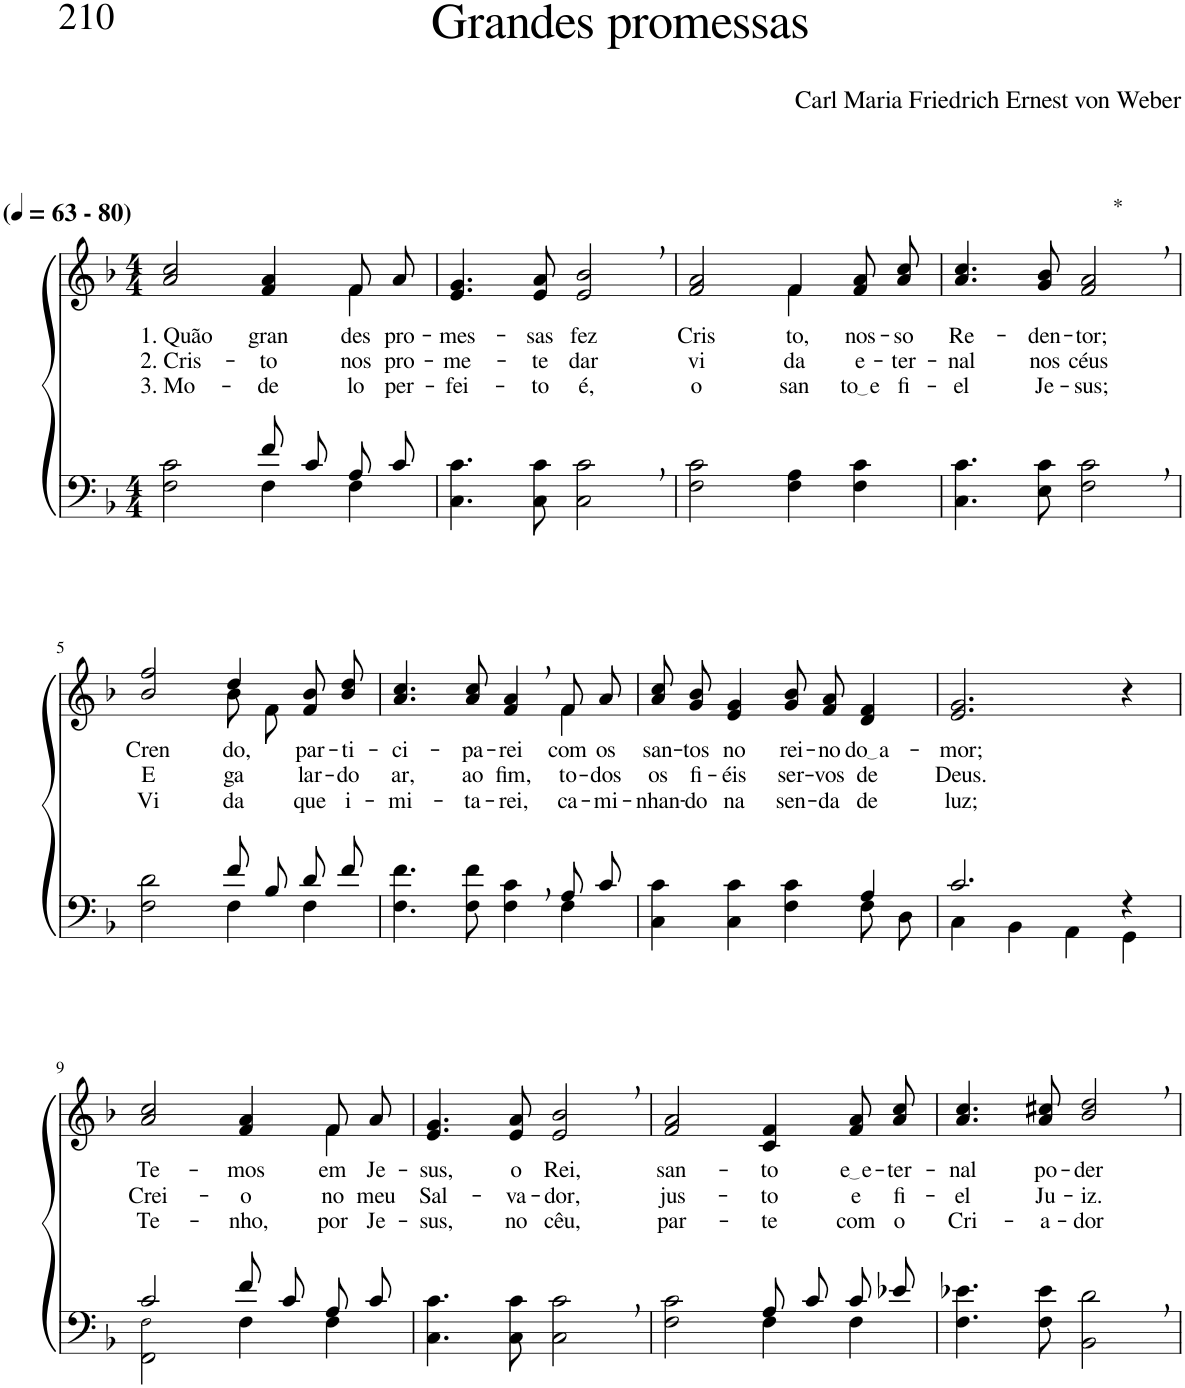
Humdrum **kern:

**kern	**kern	**text	**text	**text
*part2	*part1	*part1	*part1	*part1
*staff2	*staff1	*staff1	*staff1	*staff1
*I"Parte III e IV	*I"Parte I e II	*	*	*
*clefF4	*clefG2	*	*	*
*Trd1c2	*Trd1c2	*	*	*
*k[b-]	*k[b-]	*	*	*
*M4/4	*M4/4	*	*	*
*MM63	*MM63	*	*	*
=1	=1	=1	=1	=1
*^	*	*	*	*
!	!	!LO:TX:a:B:t=(	!	!	!
!	!	!LO:TX:a:B:t=- 80)	!	!	!
!	!	!	!LO:LY:b	!LO:LY:b	!LO:LY:b
*	*	*^	*	*	*
2ryy	2F\ 2c\	2a/ 2cc/	2.ryy	1. Quão	2. Cris-	3. Mo-
!	!	!	!	!LO:LY:b	!LO:LY:b	!LO:LY:b
8f/L	4F\	4f/ 4a/	.	gran-	-to	-de-
8c/J	.	.	.	.	.	.
!	!	!	!	!LO:LY:b	!LO:LY:b	!LO:LY:b
8A/L	4F\	8f/L	4f\	-des	nos	-lo
!	!	!	!	!LO:LY:b	!LO:LY:b	!LO:LY:b
8c/J	.	8a/J	.	pro-	pro-	per-
*v	*v	*	*	*	*	*
*	*v	*v	*	*	*
=2	=2	=2	=2	=2
!	!	!LO:LY:b	!LO:LY:b	!LO:LY:b
4.C\ 4.c\	4.e/ 4.g/	-mes-	-me-	-fei-
!	!	!LO:LY:b	!LO:LY:b	!LO:LY:b
8C\ 8c\	8e/ 8a/	-sas	-te	-to
!	!	!LO:LY:b	!LO:LY:b	!LO:LY:b
2C\, 2c\,	2e/, 2b-/,	fez	dar	é,
=3	=3	=3	=3	=3
!	!	!LO:LY:b	!LO:LY:b	!LO:LY:b
*	*^	*	*	*
2F\ 2c\	2f/ 2a/	2ryy	Cris-	vi-	o
!	!	!	!LO:LY:b	!LO:LY:b	!LO:LY:b
4F\ 4A\	4f/	4f\	-to,	-da	san-
!	!	!	!LO:LY:b	!LO:LY:b	!LO:LY:b
4F\ 4c\	8f/ 8a/L	4ryy	nos-	e-	to e
!	!	!	!LO:LY:b	!LO:LY:b	!LO:LY:b
.	8a/ 8cc/J	.	-so	-ter-	fi-
*	*v	*v	*	*	*
=4	=4	=4	=4	=4
!	!	!LO:LY:b	!LO:LY:b	!LO:LY:b
4.C\ 4.c\	4.a/ 4.cc/	Re-	-nal	-el
!	!	!LO:LY:b	!LO:LY:b	!LO:LY:b
8E\ 8c\	8g/ 8b-/	-den-	nos	Je-
!	!LO:TX:a:t=*	!	!	!
!	!	!LO:LY:b	!LO:LY:b	!LO:LY:b
2F\, 2c\,	2f/, 2a/,	-tor;	céus	-sus;
!!LO:LB:g=z
=5	=5	=5	=5	=5
*^	*	*	*	*
!	!	!	!LO:LY:b	!LO:LY:b	!LO:LY:b
*	*	*^	*	*	*
2ryy	2F\ 2d\	2b-/ 2ff/	2ryy	Cren-	E	Vi-
!	!	!	!	!LO:LY:b	!LO:LY:b	!LO:LY:b
8f/L	4F\	4dd/	8b-\L	-do,	ga	-da
8B-/J	.	.	8f\J	.	.	.
!	!	!	!	!LO:LY:b	!LO:LY:b	!LO:LY:b
8d/L	4F\	8f/ 8b-/L	4ryy	par-	lar-	que
!	!	!	!	!LO:LY:b	!LO:LY:b	!LO:LY:b
8f/J	.	8b-/ 8dd/J	.	-ti-	-do	i-
=6	=6	=6	=6	=6	=6	=6
!	!	!	!	!LO:LY:b	!LO:LY:b	!LO:LY:b
2.ryy	4.F\ 4.f\	4.a/ 4.cc/	2.ryy	-ci-	ar,	-mi-
!	!	!	!	!LO:LY:b	!LO:LY:b	!LO:LY:b
.	8F\ 8f\	8a/ 8cc/	.	-pa-	ao	-ta-
!	!	!	!	!LO:LY:b	!LO:LY:b	!LO:LY:b
.	4F\ 4c\	4f/, 4a/,	.	-rei	fim,	-rei,
!	!	!	!	!LO:LY:b	!LO:LY:b	!LO:LY:b
8A/L	4F\	8f/L	4f\	com	to-	ca-
!	!	!	!	!LO:LY:b	!LO:LY:b	!LO:LY:b
8c/J	.	8a/J	.	os	-dos	-mi-
*	*	*v	*v	*	*	*
=7	=7	=7	=7	=7	=7
!	!	!	!LO:LY:b	!LO:LY:b	!LO:LY:b
2.ryy	4C\ 4c\	8a/ 8cc/L	san-	os	-nhan-
!	!	!	!LO:LY:b	!LO:LY:b	!LO:LY:b
.	.	8g/ 8b-/J	-tos	fi-	-do
!	!	!	!LO:LY:b	!LO:LY:b	!LO:LY:b
.	4C\ 4c\	4e/ 4g/	no	-éis	na
!	!	!	!LO:LY:b	!LO:LY:b	!LO:LY:b
.	4F\ 4c\	8g/ 8b-/L	rei-	ser-	sen-
!	!	!	!LO:LY:b	!LO:LY:b	!LO:LY:b
.	.	8f/ 8a/J	-no	-vos	-da
!	!	!	!LO:LY:b	!LO:LY:b	!LO:LY:b
4A/	8F\L	4d/ 4f/	do a	de	de
.	8D\J	.	.	.	.
=8	=8	=8	=8	=8	=8
!	!	!	!LO:LY:b	!LO:LY:b	!LO:LY:b
2.c/	4C\	2.e/ 2.g/	-mor;	Deus.	luz;
.	4BB-\	.	.	.	.
.	4AA\	.	.	.	.
4r	4GG\	4r	.	.	.
!!LO:LB:g=z
=9	=9	=9	=9	=9	=9
!	!	!	!LO:LY:b	!LO:LY:b	!LO:LY:b
*	*	*^	*	*	*
2c/	2FF\ 2F!\	2a/ 2cc/	2.ryy	Te-	Crei-	Te-
!	!	!	!	!LO:LY:b	!LO:LY:b	!LO:LY:b
8f/L	4F\	4f/ 4a/	.	-mos	-o	-nho,
8c/J	.	.	.	.	.	.
!	!	!	!	!LO:LY:b	!LO:LY:b	!LO:LY:b
8A/L	4F\	8f/L	4f\	em	no	por
!	!	!	!	!LO:LY:b	!LO:LY:b	!LO:LY:b
8c/J	.	8a/J	.	Je-	meu	Je-
*v	*v	*	*	*	*	*
*	*v	*v	*	*	*
=10	=10	=10	=10	=10
!	!	!LO:LY:b	!LO:LY:b	!LO:LY:b
4.C\ 4.c\	4.e/ 4.g/	-sus,	Sal-	-sus,
!	!	!LO:LY:b	!LO:LY:b	!LO:LY:b
8C\ 8c\	8e/ 8a/	o	-va-	no
!	!	!LO:LY:b	!LO:LY:b	!LO:LY:b
2C\, 2c\,	2e/, 2b-/,	Rei,	-dor,	cêu,
=11	=11	=11	=11	=11
*^	*	*	*	*
!	!	!	!LO:LY:b	!LO:LY:b	!LO:LY:b
2ryy	2F\ 2c\	2f/ 2a/	san-	jus-	par-
!	!	!	!LO:LY:b	!LO:LY:b	!LO:LY:b
8A/L	4F\	4c/ 4f/	-to	-to	-te
8c/J	.	.	.	.	.
!	!	!	!LO:LY:b	!LO:LY:b	!LO:LY:b
8c/L	4F\	8f/ 8a/L	e e	e	com
!	!	!	!LO:LY:b	!LO:LY:b	!LO:LY:b
8e-X/J	.	8a/ 8cc/J	-ter-	fi-	o
*v	*v	*	*	*	*
=12	=12	=12	=12	=12
!	!	!LO:LY:b	!LO:LY:b	!LO:LY:b
4.F\ 4.e-X\	4.a/ 4.cc/	-nal	-el	Cri-
!	!	!LO:LY:b	!LO:LY:b	!LO:LY:b
8F\ 8e-\	8a/ 8cc#X/	po-	Ju-	-a-
!	!	!LO:LY:b	!LO:LY:b	!LO:LY:b
2BB-\, 2d\,	2b-/, 2dd/,	-der	-iz.	-dor
=	=	=	=	=
*-	*-	*-	*-	*-
